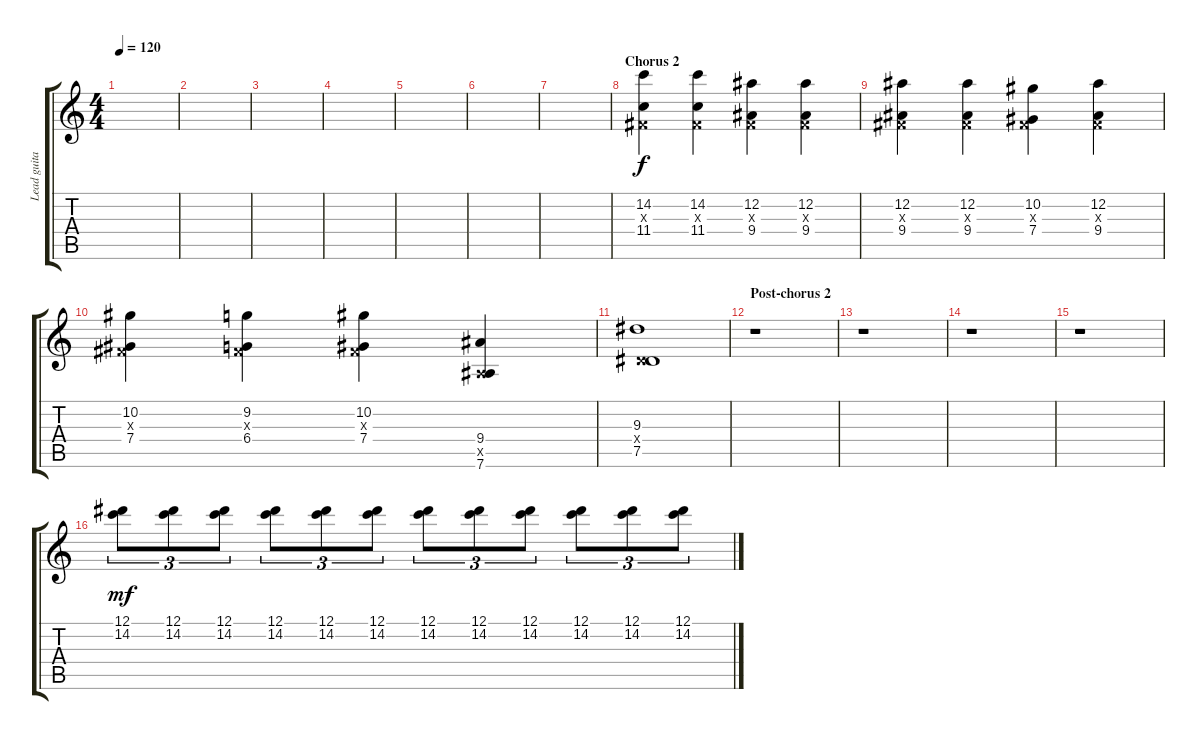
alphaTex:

\track ("Lead guitar and synth" "Lead guita") {instrument overdrivenguitar}
\staff {score tabs}
\tuning (Eb4 Bb3 Gb3 Db3 Ab2 Eb2) {hide}
\ts (4 4)
\tempo 120
\clef g2
\ks c
|
|
|
|
|
|
|
\section ("" "Chorus 2")
(14.2 0.3{x} 11.4).4 (14.2 0.3{x} 11.4).4 (12.2 0.3{x} 9.4).4 (12.2 0.3{x} 9.4).4 |
(12.2 0.3{x} 9.4).4 (12.2 0.3{x} 9.4).4 (10.2 0.3{x} 7.4).4 (12.2 0.3{x} 9.4).4 |
(10.2 0.3{x} 7.4).4 (9.2 0.3{x} 6.4).4 (10.2 0.3{x} 7.4).4 (9.4 2.5{x} 7.6).4 |
(9.3 2.4{x} 7.5).1 |
\section ("" "Post-chorus 2")
r.1 |
r.1 |
r.1 |
r.1 |
(12.1 14.2).8{tu (3 2) dy mf instrument electricgrandpiano} (12.1 14.2).8{tu (3 2)} (12.1 14.2).8{tu (3 2)} (12.1 14.2).8{tu (3 2)} (12.1 14.2).8{tu (3 2)} (12.1 14.2).8{tu (3 2)} (12.1 14.2).8{tu (3 2)} (12.1 14.2).8{tu (3 2)} (12.1 14.2).8{tu (3 2)} (12.1 14.2).8{tu (3 2)} (12.1 14.2).8{tu (3 2)} (12.1 14.2).8{tu (3 2)}
